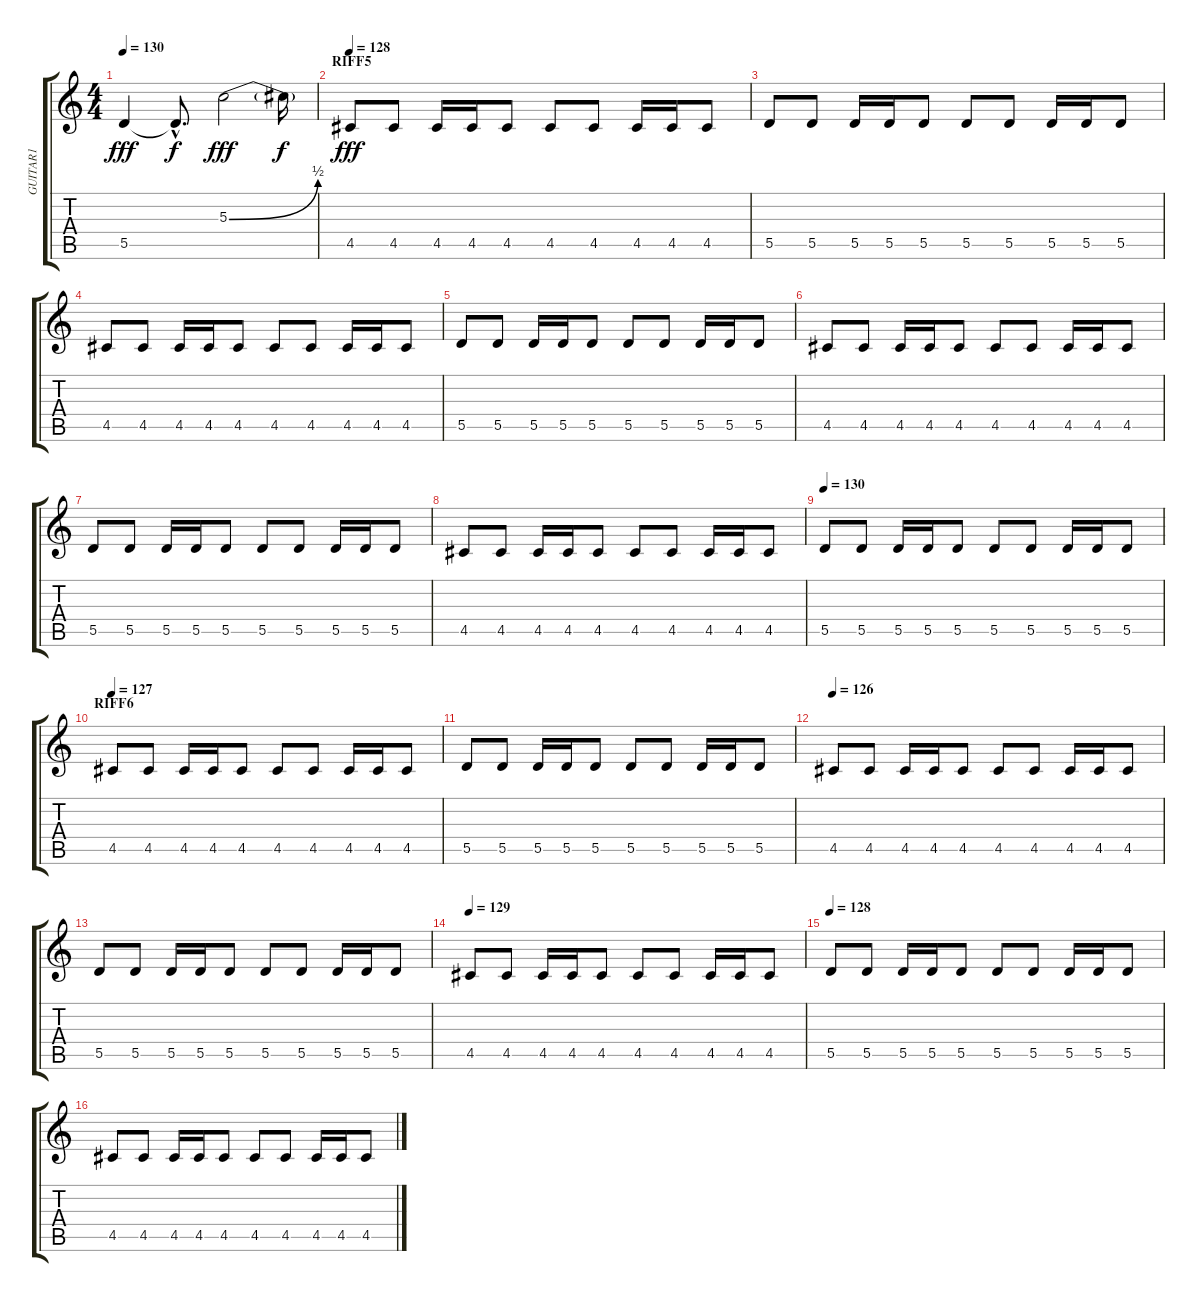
\track ("GUITAR1" "GUITAR1") {instrument distortionguitar}
\staff {score tabs}
\tuning (E4 B3 G3 D3 A2 E2) {hide}
\ts (4 4)
\tempo 130
\clef g2
\ks c
5.5.4{dy fff} 5.5{hac t}.8{d dy f} 5.3{be (bend 0 0 60 2)}.2{dy fff} 5.3{t}.16{dy f} |
\section ("" "RIFF5")
\tempo 128
4.5.8{dy fff} 4.5.8 4.5.16 4.5.16 4.5.8 4.5.8 4.5.8 4.5.16 4.5.16 4.5.8 |
5.5.8 5.5.8 5.5.16 5.5.16 5.5.8 5.5.8 5.5.8 5.5.16 5.5.16 5.5.8 |
4.5.8 4.5.8 4.5.16 4.5.16 4.5.8 4.5.8 4.5.8 4.5.16 4.5.16 4.5.8 |
5.5.8 5.5.8 5.5.16 5.5.16 5.5.8 5.5.8 5.5.8 5.5.16 5.5.16 5.5.8 |
4.5.8 4.5.8 4.5.16 4.5.16 4.5.8 4.5.8 4.5.8 4.5.16 4.5.16 4.5.8 |
5.5.8 5.5.8 5.5.16 5.5.16 5.5.8 5.5.8 5.5.8 5.5.16 5.5.16 5.5.8 |
4.5.8 4.5.8 4.5.16 4.5.16 4.5.8 4.5.8 4.5.8 4.5.16 4.5.16 4.5.8 |
\tempo 130
5.5.8 5.5.8 5.5.16 5.5.16 5.5.8 5.5.8 5.5.8 5.5.16 5.5.16 5.5.8 |
\section ("" "RIFF6")
\tempo 127
4.5.8 4.5.8 4.5.16 4.5.16 4.5.8 4.5.8 4.5.8 4.5.16 4.5.16 4.5.8 |
5.5.8 5.5.8 5.5.16 5.5.16 5.5.8 5.5.8 5.5.8 5.5.16 5.5.16 5.5.8 |
\tempo 126
4.5.8 4.5.8 4.5.16 4.5.16 4.5.8 4.5.8 4.5.8 4.5.16 4.5.16 4.5.8 |
5.5.8 5.5.8 5.5.16 5.5.16 5.5.8 5.5.8 5.5.8 5.5.16 5.5.16 5.5.8 |
\tempo 129
4.5.8 4.5.8 4.5.16 4.5.16 4.5.8 4.5.8 4.5.8 4.5.16 4.5.16 4.5.8 |
\tempo 128
5.5.8 5.5.8 5.5.16 5.5.16 5.5.8 5.5.8 5.5.8 5.5.16 5.5.16 5.5.8 |
4.5.8 4.5.8 4.5.16 4.5.16 4.5.8 4.5.8 4.5.8 4.5.16 4.5.16 4.5.8
